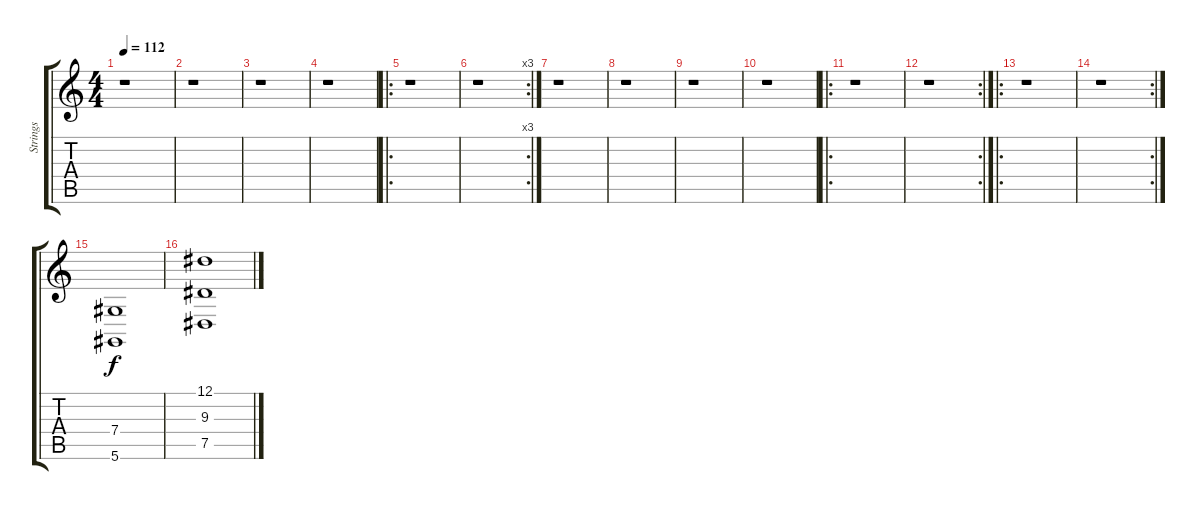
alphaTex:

\track ("Strings" "Strings") {instrument stringensemble2}
\staff {score tabs}
\tuning (Eb4 Bb3 Gb3 Db3 Ab2 Eb2) {hide}
\ts (4 4)
\tempo 112
\clef g2
\ks c
r.1{dy f} |
r.1 |
r.1 |
r.1 |
\ro
r.1 |
\rc 3
r.1 |
r.1 |
r.1 |
r.1 |
r.1 |
\ro
r.1 |
\rc 2
r.1 |
\ro
r.1 |
\rc 2
r.1 |
(7.4 5.6).1 |
(12.1 9.3 7.5).1
